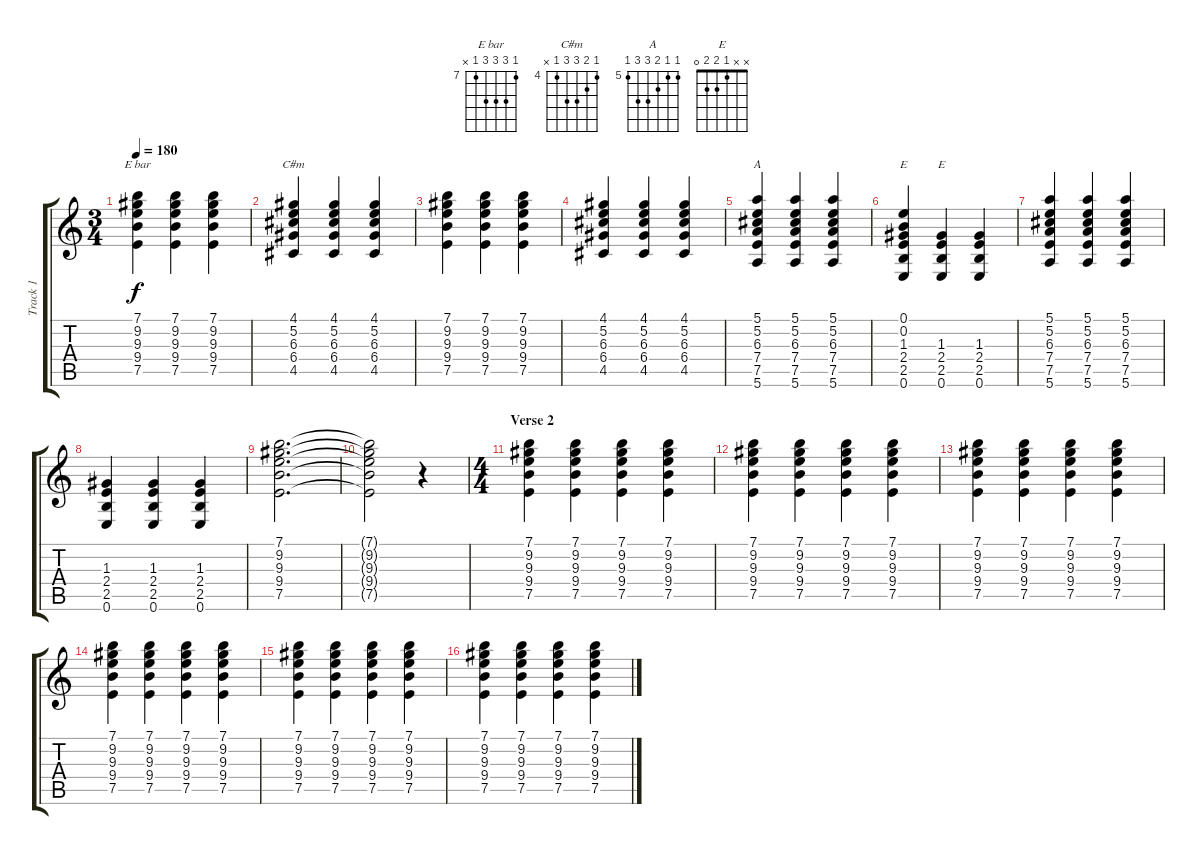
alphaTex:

\track ("Track 1" "Track 1") {instrument acousticguitarsteel}
\staff {score tabs}
\tuning (E4 B3 G3 D3 A2 E2) {hide}
\chord ("E bar" 7 9 9 9 7 x) {firstfret 7}
\chord ("C#m" 4 5 6 6 4 x) {firstfret 4}
\chord ("A" 5 5 6 7 7 5) {firstfret 5}
\chord ("E" 0 0 1 2 2 0)
\chord ("E" x x 1 2 2 0)
\ts (3 4)
\tempo 180
\clef g2
\ks c
(7.1 9.2 9.3 9.4 7.5).4{ch "E bar" dy f} (7.1 9.2 9.3 9.4 7.5).4 (7.1 9.2 9.3 9.4 7.5).4 |
(4.1 5.2 6.3 6.4 4.5).4{ch "C#m"} (4.1 5.2 6.3 6.4 4.5).4 (4.1 5.2 6.3 6.4 4.5).4 |
(7.1 9.2 9.3 9.4 7.5).4 (7.1 9.2 9.3 9.4 7.5).4 (7.1 9.2 9.3 9.4 7.5).4 |
(4.1 5.2 6.3 6.4 4.5).4 (4.1 5.2 6.3 6.4 4.5).4 (4.1 5.2 6.3 6.4 4.5).4 |
(5.1 5.2 6.3 7.4 7.5 5.6).4{ch "A"} (5.1 5.2 6.3 7.4 7.5 5.6).4 (5.1 5.2 6.3 7.4 7.5 5.6).4 |
(0.1 0.2 1.3 2.4 2.5 0.6).4{ch "E"} (1.3 2.4 2.5 0.6).4{ch "E"} (1.3 2.4 2.5 0.6).4 |
(5.1 5.2 6.3 7.4 7.5 5.6).4 (5.1 5.2 6.3 7.4 7.5 5.6).4 (5.1 5.2 6.3 7.4 7.5 5.6).4 |
(1.3 2.4 2.5 0.6).4 (1.3 2.4 2.5 0.6).4 (1.3 2.4 2.5 0.6).4 |
(7.1 9.2 9.3 9.4 7.5).2{d} |
(7.1{t} 9.2{t} 9.3{t} 9.4{t} 7.5{t}).2 r.4 |
\ts (4 4)
\section ("" "Verse 2")
(7.1 9.2 9.3 9.4 7.5).4 (7.1 9.2 9.3 9.4 7.5).4 (7.1 9.2 9.3 9.4 7.5).4 (7.1 9.2 9.3 9.4 7.5).4 |
(7.1 9.2 9.3 9.4 7.5).4 (7.1 9.2 9.3 9.4 7.5).4 (7.1 9.2 9.3 9.4 7.5).4 (7.1 9.2 9.3 9.4 7.5).4 |
(7.1 9.2 9.3 9.4 7.5).4 (7.1 9.2 9.3 9.4 7.5).4 (7.1 9.2 9.3 9.4 7.5).4 (7.1 9.2 9.3 9.4 7.5).4 |
(7.1 9.2 9.3 9.4 7.5).4 (7.1 9.2 9.3 9.4 7.5).4 (7.1 9.2 9.3 9.4 7.5).4 (7.1 9.2 9.3 9.4 7.5).4 |
(7.1 9.2 9.3 9.4 7.5).4 (7.1 9.2 9.3 9.4 7.5).4 (7.1 9.2 9.3 9.4 7.5).4 (7.1 9.2 9.3 9.4 7.5).4 |
(7.1 9.2 9.3 9.4 7.5).4 (7.1 9.2 9.3 9.4 7.5).4 (7.1 9.2 9.3 9.4 7.5).4 (7.1 9.2 9.3 9.4 7.5).4
